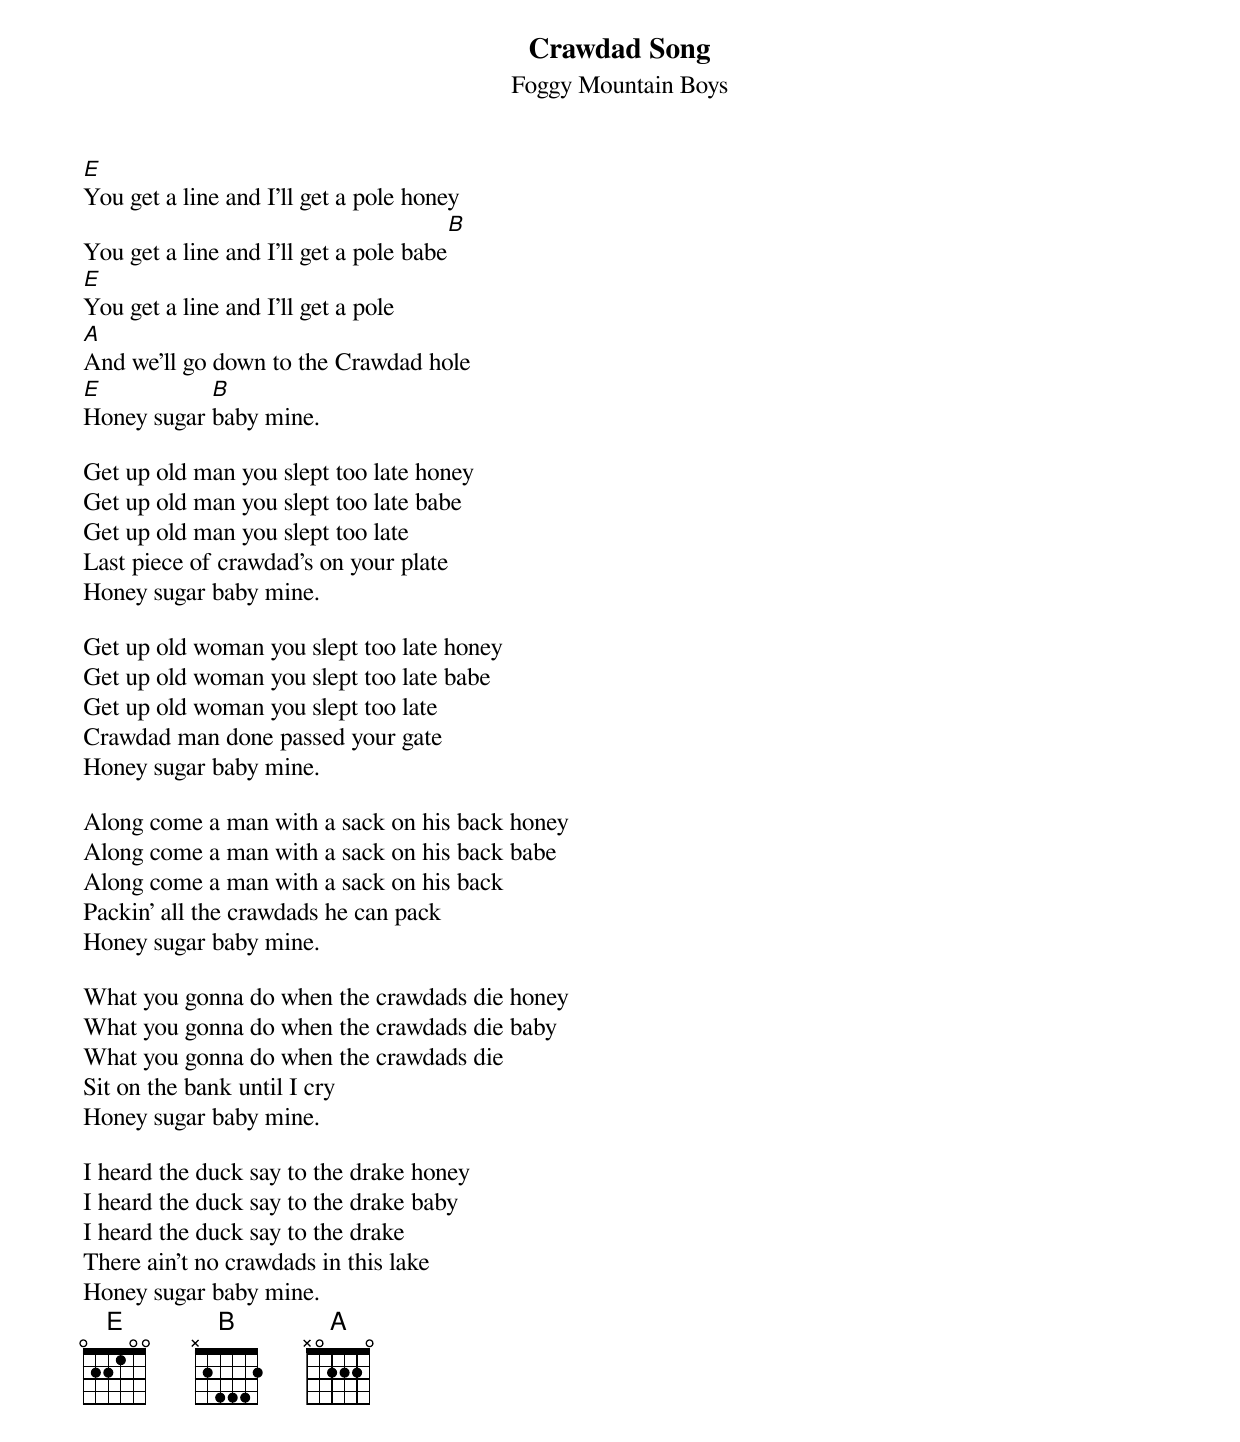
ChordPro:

{title:Crawdad Song}
{subtitle:Foggy Mountain Boys}
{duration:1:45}
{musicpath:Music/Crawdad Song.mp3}
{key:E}

[E]You get a line and I'll get a pole honey
You get a line and I'll get a pole babe[B]
[E]You get a line and I'll get a pole
[A]And we'll go down to the Crawdad hole
[E]Honey sugar [B]baby mine.

Get up old man you slept too late honey
Get up old man you slept too late babe
Get up old man you slept too late
Last piece of crawdad's on your plate
Honey sugar baby mine.

Get up old woman you slept too late honey
Get up old woman you slept too late babe
Get up old woman you slept too late
Crawdad man done passed your gate
Honey sugar baby mine.

Along come a man with a sack on his back honey
Along come a man with a sack on his back babe
Along come a man with a sack on his back
Packin' all the crawdads he can pack
Honey sugar baby mine.

What you gonna do when the crawdads die honey
What you gonna do when the crawdads die baby
What you gonna do when the crawdads die
Sit on the bank until I cry
Honey sugar baby mine.

I heard the duck say to the drake honey
I heard the duck say to the drake baby
I heard the duck say to the drake
There ain't no crawdads in this lake
Honey sugar baby mine.
